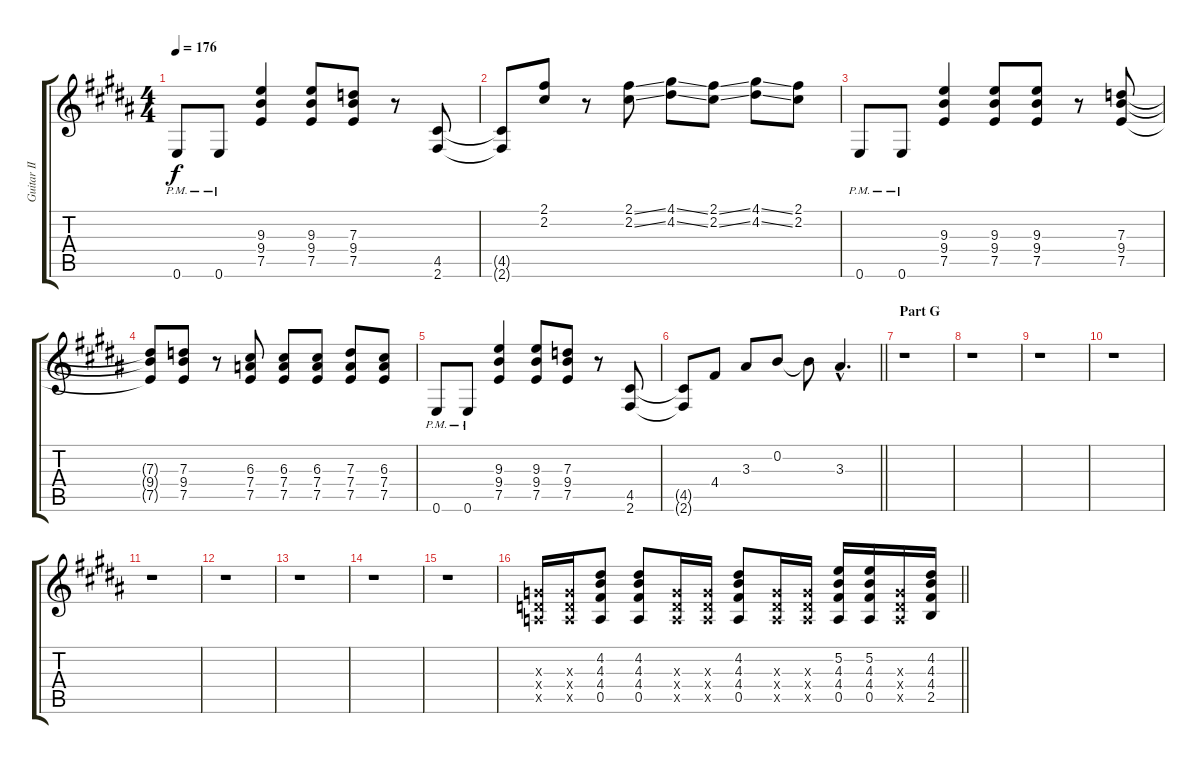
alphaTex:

\track ("Guitar II (Daita)" "Guitar II ") {instrument distortionguitar}
\staff {score tabs}
\tuning (E4 B3 G3 D3 A2 E2) {hide}
\ts (4 4)
\tempo 176
\clef g2
\ks b
0.6{pm}.8{dy f} 0.6{pm}.8 (9.3 9.4 7.5).4 (9.3 9.4 7.5).8 (7.3 9.4 7.5).8 r.8 (4.5 2.6).8 |
(4.5{t} 2.6{t}).8 (2.1 2.2).8 r.8 (2.1{ss} 2.2{ss}).8 (4.1{ss} 4.2{ss}).8 (2.1{ss} 2.2{ss}).8 (4.1{ss} 4.2{ss}).8 (2.1 2.2).8 |
0.6{pm}.8 0.6{pm}.8 (9.3 9.4 7.5).4 (9.3 9.4 7.5).8 (9.3 9.4 7.5).8 r.8 (7.3 9.4 7.5).8 |
(7.3{t} 9.4{t} 7.5{t}).8 (7.3 9.4 7.5).8 r.8 (6.3 7.4 7.5).8 (6.3 7.4 7.5).8 (6.3 7.4 7.5).8 (7.3 7.4 7.5).8 (6.3 7.4 7.5).8 |
0.6{pm}.8 0.6{pm}.8 (9.3 9.4 7.5).4 (9.3 9.4 7.5).8 (7.3 9.4 7.5).8 r.8 (4.5 2.6).8 |
\barLineRight lightlight
(4.5{t} 2.6{t}).8 4.4.8 3.3.8 0.2.8 0.2{t}.8 3.3{hac}.4{d} |
\section ("" "Part G")
r.1 |
r.1 |
r.1 |
r.1 |
r.1 |
r.1 |
r.1 |
r.1 |
r.1 |
\barLineRight lightlight
(0.3{x} 0.4{x} 0.5{x}).16 (0.3{x} 0.4{x} 0.5{x}).16 (4.2 4.3 4.4 0.5).8 (4.2 4.3 4.4 0.5).8 (0.3{x} 0.4{x} 0.5{x}).16 (0.3{x} 0.4{x} 0.5{x}).16 (4.2 4.3 4.4 0.5).8 (0.3{x} 0.4{x} 0.5{x}).16 (0.3{x} 0.4{x} 0.5{x}).16 (5.2 4.3 4.4 0.5).16 (5.2 4.3 4.4 0.5).16 (0.3{x} 0.4{x} 0.5{x}).16 (4.2 4.3 4.4 2.5).16
